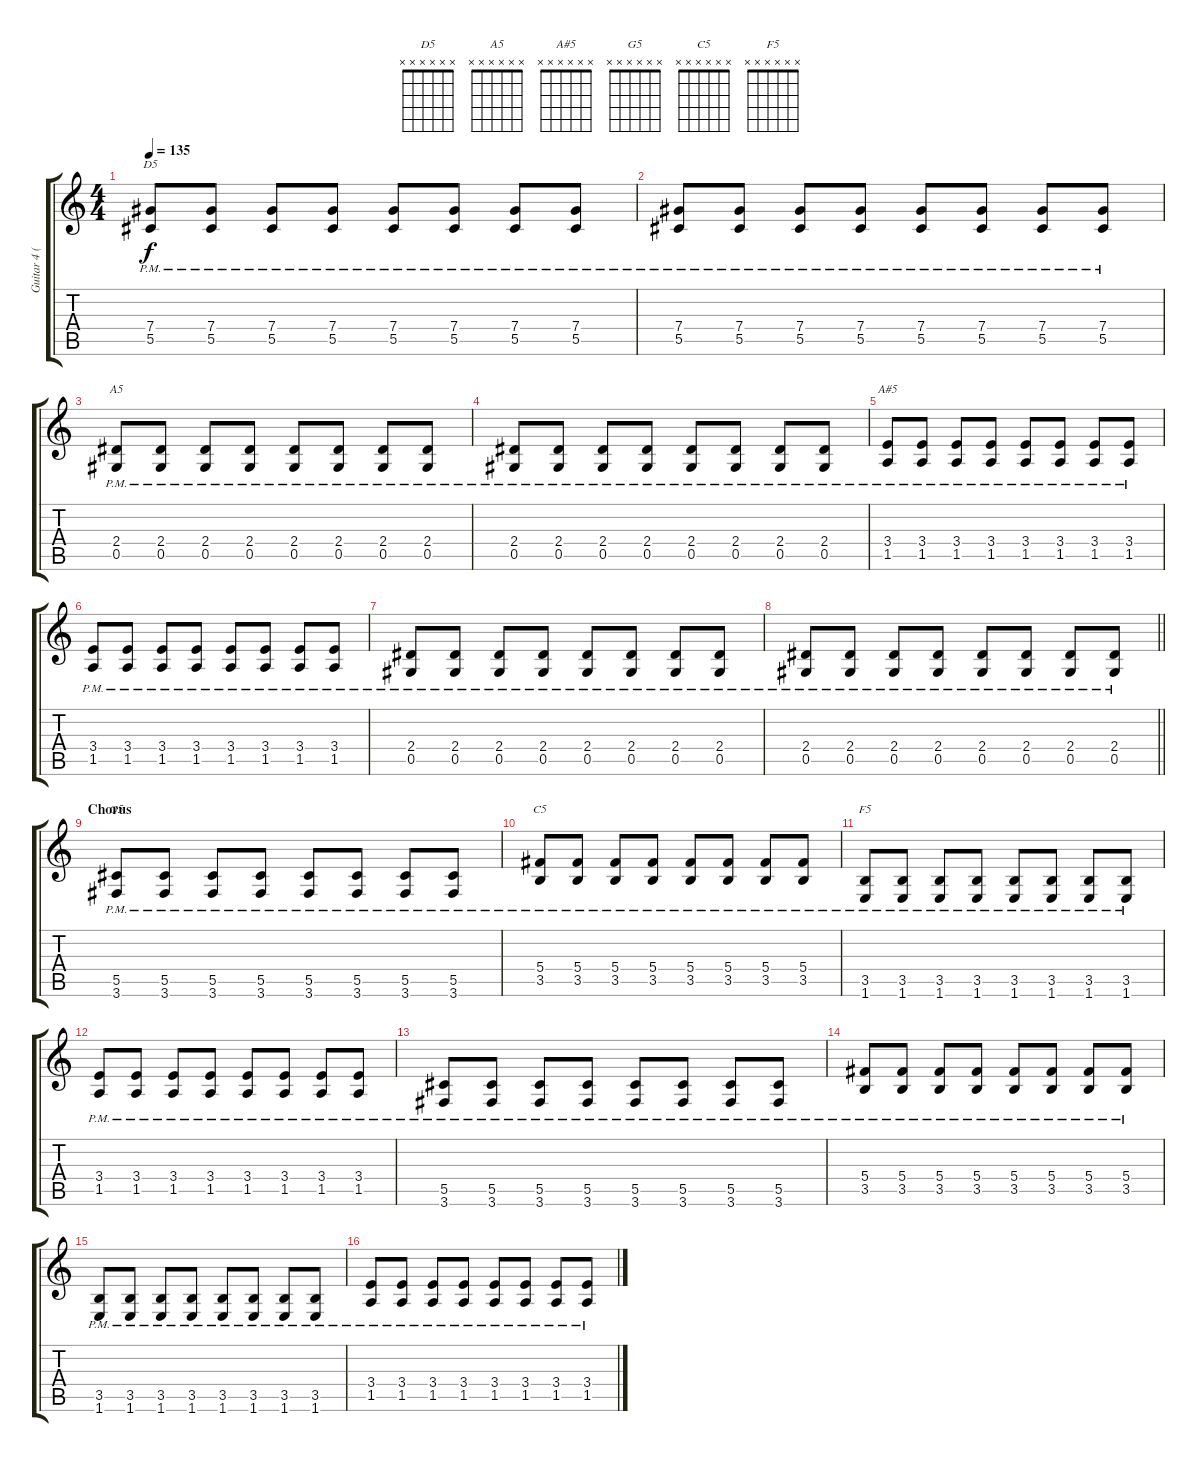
\track ("Guitar 4 (Rhythm)" "Guitar 4 (") {instrument electricguitarmuted}
\staff {score tabs}
\tuning (Eb4 Bb3 Gb3 Db3 Ab2 Eb2) {hide}
\chord ("D5" x x x x x x)
\chord ("A5" x x x x x x)
\chord ("A#5" x x x x x x)
\chord ("G5" x x x x x x)
\chord ("C5" x x x x x x)
\chord ("F5" x x x x x x)
\ts (4 4)
\tempo 135
\clef g2
\ks c
(7.4{pm} 5.5{pm}).8{ch "D5" dy f} (7.4{pm} 5.5{pm}).8 (7.4{pm} 5.5{pm}).8 (7.4{pm} 5.5{pm}).8 (7.4{pm} 5.5{pm}).8 (7.4{pm} 5.5{pm}).8 (7.4{pm} 5.5{pm}).8 (7.4{pm} 5.5{pm}).8 |
(7.4{pm} 5.5{pm}).8 (7.4{pm} 5.5{pm}).8 (7.4{pm} 5.5{pm}).8 (7.4{pm} 5.5{pm}).8 (7.4{pm} 5.5{pm}).8 (7.4{pm} 5.5{pm}).8 (7.4{pm} 5.5{pm}).8 (7.4{pm} 5.5{pm}).8 |
(2.4{pm} 0.5{pm}).8{ch "A5"} (2.4{pm} 0.5{pm}).8 (2.4{pm} 0.5{pm}).8 (2.4{pm} 0.5{pm}).8 (2.4{pm} 0.5{pm}).8 (2.4{pm} 0.5{pm}).8 (2.4{pm} 0.5{pm}).8 (2.4{pm} 0.5{pm}).8 |
(2.4{pm} 0.5{pm}).8 (2.4{pm} 0.5{pm}).8 (2.4{pm} 0.5{pm}).8 (2.4{pm} 0.5{pm}).8 (2.4{pm} 0.5{pm}).8 (2.4{pm} 0.5{pm}).8 (2.4{pm} 0.5{pm}).8 (2.4{pm} 0.5{pm}).8 |
(3.4{pm} 1.5{pm}).8{ch "A#5"} (3.4{pm} 1.5{pm}).8 (3.4{pm} 1.5{pm}).8 (3.4{pm} 1.5{pm}).8 (3.4{pm} 1.5{pm}).8 (3.4{pm} 1.5{pm}).8 (3.4{pm} 1.5{pm}).8 (3.4{pm} 1.5{pm}).8 |
(3.4{pm} 1.5{pm}).8 (3.4{pm} 1.5{pm}).8 (3.4{pm} 1.5{pm}).8 (3.4{pm} 1.5{pm}).8 (3.4{pm} 1.5{pm}).8 (3.4{pm} 1.5{pm}).8 (3.4{pm} 1.5{pm}).8 (3.4{pm} 1.5{pm}).8 |
(2.4{pm} 0.5{pm}).8 (2.4{pm} 0.5{pm}).8 (2.4{pm} 0.5{pm}).8 (2.4{pm} 0.5{pm}).8 (2.4{pm} 0.5{pm}).8 (2.4{pm} 0.5{pm}).8 (2.4{pm} 0.5{pm}).8 (2.4{pm} 0.5{pm}).8 |
\barLineRight lightlight
(2.4{pm} 0.5{pm}).8 (2.4{pm} 0.5{pm}).8 (2.4{pm} 0.5{pm}).8 (2.4{pm} 0.5{pm}).8 (2.4{pm} 0.5{pm}).8 (2.4{pm} 0.5{pm}).8 (2.4{pm} 0.5{pm}).8 (2.4{pm} 0.5{pm}).8 |
\section ("" "Chorus")
(5.5{pm} 3.6{pm}).8{ch "G5"} (5.5{pm} 3.6{pm}).8 (5.5{pm} 3.6{pm}).8 (5.5{pm} 3.6{pm}).8 (5.5{pm} 3.6{pm}).8 (5.5{pm} 3.6{pm}).8 (5.5{pm} 3.6{pm}).8 (5.5{pm} 3.6{pm}).8 |
(5.4{pm} 3.5{pm}).8{ch "C5"} (5.4{pm} 3.5{pm}).8 (5.4{pm} 3.5{pm}).8 (5.4{pm} 3.5{pm}).8 (5.4{pm} 3.5{pm}).8 (5.4{pm} 3.5{pm}).8 (5.4{pm} 3.5{pm}).8 (5.4{pm} 3.5{pm}).8 |
(3.5{pm} 1.6{pm}).8{ch "F5"} (3.5{pm} 1.6{pm}).8 (3.5{pm} 1.6{pm}).8 (3.5{pm} 1.6{pm}).8 (3.5{pm} 1.6{pm}).8 (3.5{pm} 1.6{pm}).8 (3.5{pm} 1.6{pm}).8 (3.5{pm} 1.6{pm}).8 |
(3.4{pm} 1.5{pm}).8 (3.4{pm} 1.5{pm}).8 (3.4{pm} 1.5{pm}).8 (3.4{pm} 1.5{pm}).8 (3.4{pm} 1.5{pm}).8 (3.4{pm} 1.5{pm}).8 (3.4{pm} 1.5{pm}).8 (3.4{pm} 1.5{pm}).8 |
(5.5{pm} 3.6{pm}).8 (5.5{pm} 3.6{pm}).8 (5.5{pm} 3.6{pm}).8 (5.5{pm} 3.6{pm}).8 (5.5{pm} 3.6{pm}).8 (5.5{pm} 3.6{pm}).8 (5.5{pm} 3.6{pm}).8 (5.5{pm} 3.6{pm}).8 |
(5.4{pm} 3.5{pm}).8 (5.4{pm} 3.5{pm}).8 (5.4{pm} 3.5{pm}).8 (5.4{pm} 3.5{pm}).8 (5.4{pm} 3.5{pm}).8 (5.4{pm} 3.5{pm}).8 (5.4{pm} 3.5{pm}).8 (5.4{pm} 3.5{pm}).8 |
(3.5{pm} 1.6{pm}).8 (3.5{pm} 1.6{pm}).8 (3.5{pm} 1.6{pm}).8 (3.5{pm} 1.6{pm}).8 (3.5{pm} 1.6{pm}).8 (3.5{pm} 1.6{pm}).8 (3.5{pm} 1.6{pm}).8 (3.5{pm} 1.6{pm}).8 |
(3.4{pm} 1.5{pm}).8 (3.4{pm} 1.5{pm}).8 (3.4{pm} 1.5{pm}).8 (3.4{pm} 1.5{pm}).8 (3.4{pm} 1.5{pm}).8 (3.4{pm} 1.5{pm}).8 (3.4{pm} 1.5{pm}).8 (3.4{pm} 1.5{pm}).8
